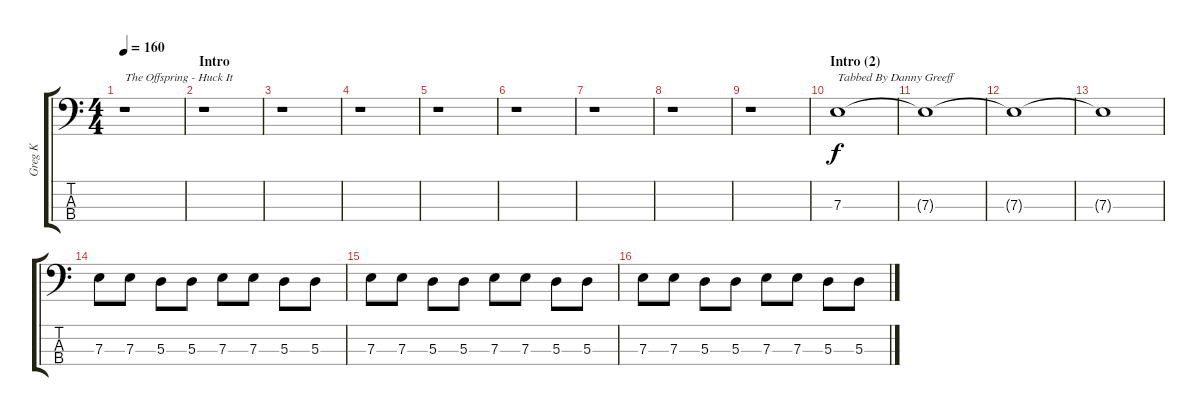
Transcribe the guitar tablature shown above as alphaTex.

\track ("Greg K" "Greg K") {instrument electricbasspick}
\staff {score tabs}
\tuning (G2 D2 A1 E1) {hide}
\ts (4 4)
\tempo 160
\clef f4
\ks c
r.1{txt "The Offspring - Huck It" dy f instrument electricbasspick} |
\section ("" "Intro")
r.1 |
r.1 |
r.1 |
r.1 |
r.1 |
r.1 |
r.1 |
r.1 |
\section ("" "Intro (2)")
7.3.1{txt "Tabbed By Danny Greeff"} |
7.3{t}.1 |
7.3{t}.1 |
7.3{t}.1 |
7.3.8 7.3.8 5.3.8 5.3.8 7.3.8 7.3.8 5.3.8 5.3.8 |
7.3.8 7.3.8 5.3.8 5.3.8 7.3.8 7.3.8 5.3.8 5.3.8 |
7.3.8 7.3.8 5.3.8 5.3.8 7.3.8 7.3.8 5.3.8 5.3.8
